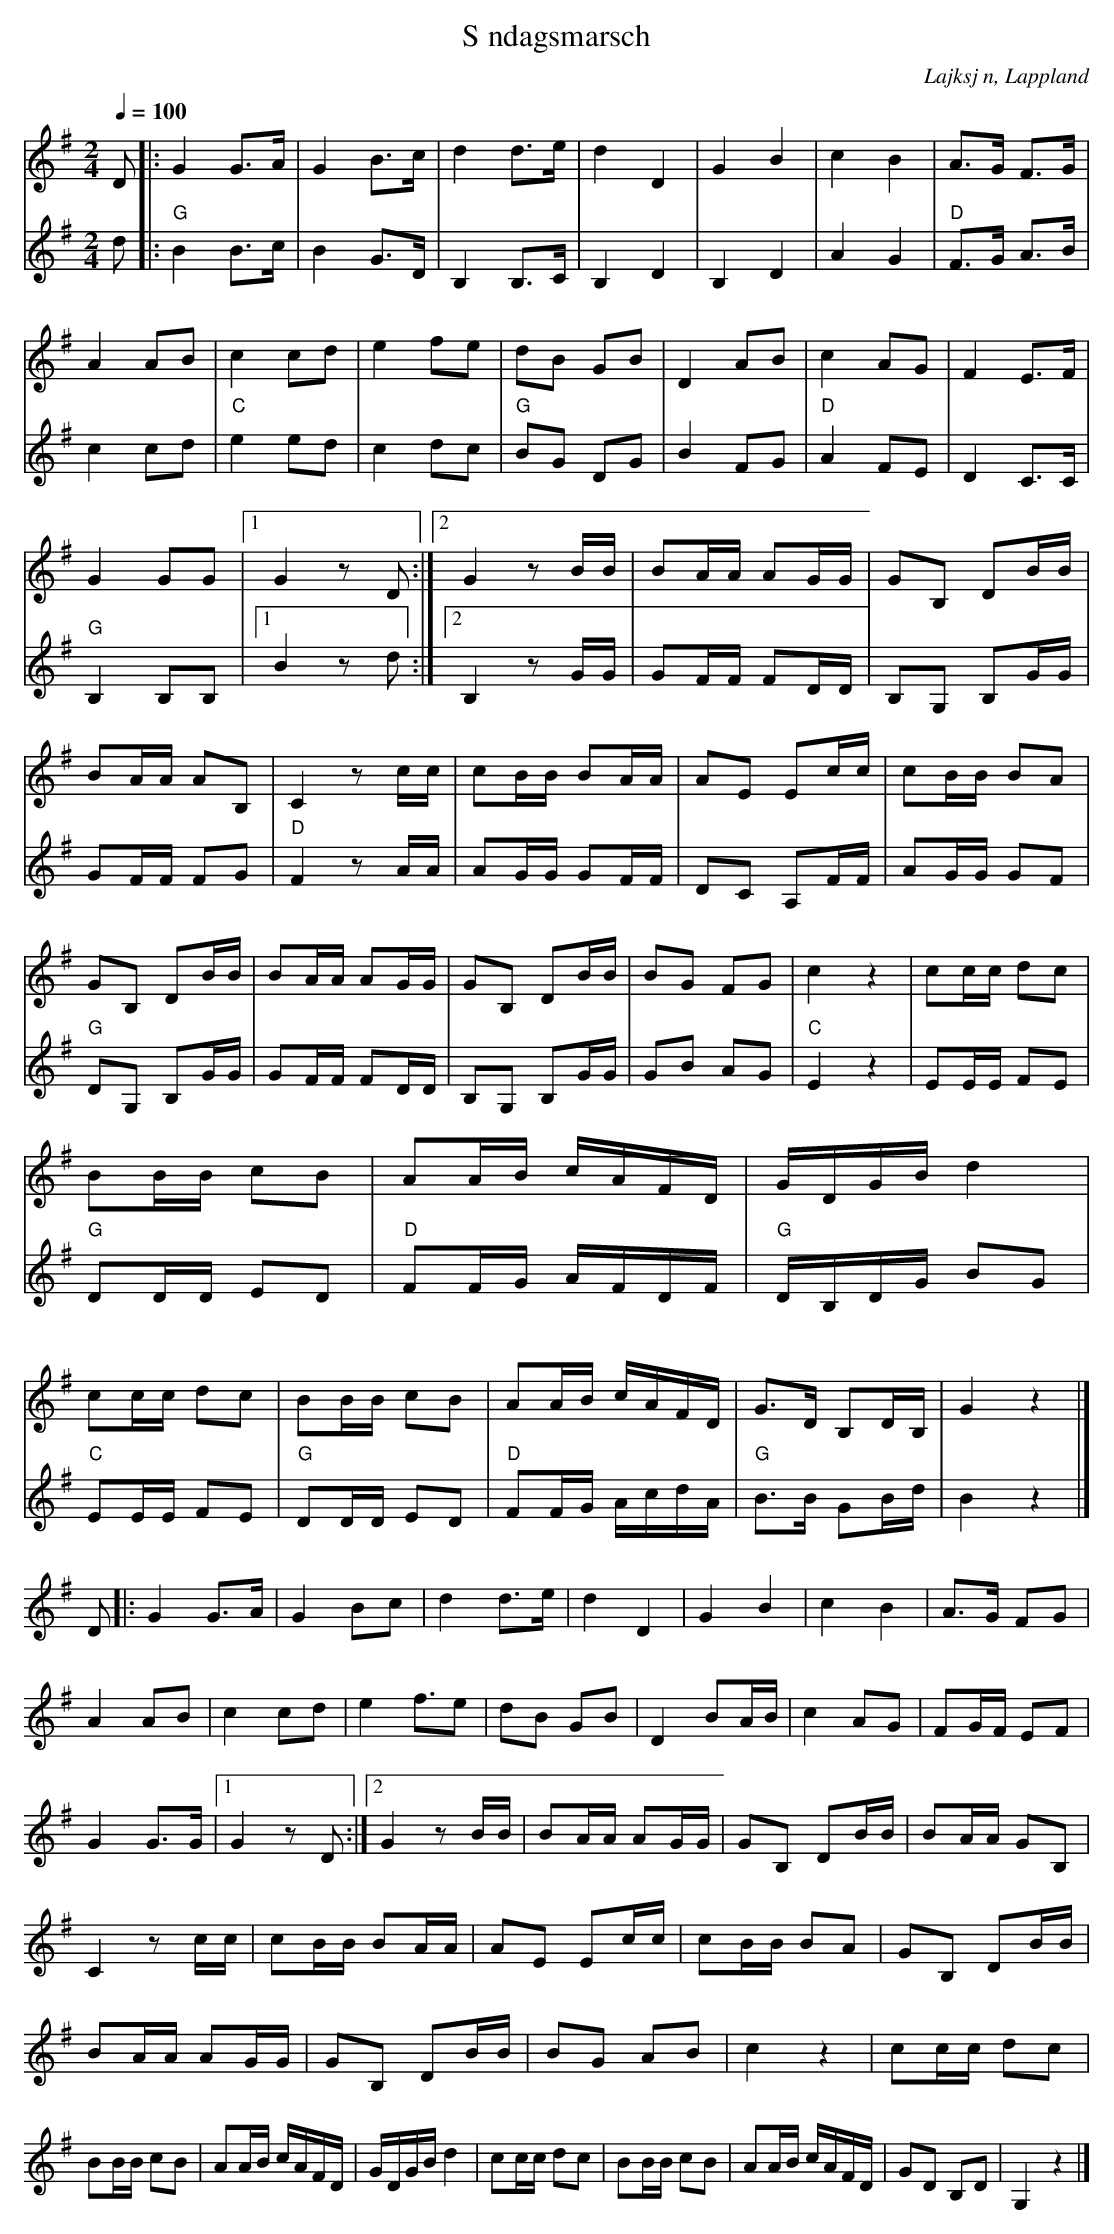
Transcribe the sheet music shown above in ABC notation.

X:1
T:S ndagsmarsch
O:Lajksj n, Lappland
Q:1/4=100
M:2/4
L:1/16
K:G
V:1
D2|:G4 G3A|G4 B3c|d4 d3e|d4 D4|G4 B4|c4 B4|A3G F3G|A4 A2B2|c4 c2d2|e4 f2e2|d2B2 G2B2|D4 A2B2|c4 A2G2|F4 E3F|G4 G2G2|1 G4 z2 D2:|2 G4 z2 BB| B2AA A2GG | G2B,2 D2BB| B2AA A2B,2| C4 z2 cc|c2BB B2AA| A2E2 E2cc| c2BB B2A2 | G2B,2 D2BB| B2AA A2GG|G2B,2 D2BB| B2G2 F2G2|c4 z4| c2cc d2c2|B2BB c2B2|A2AB cAFD|GDGB d4| c2cc d2c2|B2BB c2B2|A2AB cAFD| G3D B,2DB,|G4 z4 |]
V:2
d2|:"G" B4 B3c|B4 G3D|B,4 B,3C|B,4 D4| B,4 D4| A4 G4|"D" F3G A3B| c4 c2d2|"C" e4 e2d2| c4 d2c2|"G" B2G2 D2G2 |B4 F2G2|"D" A4 F2E2| D4 C3C |"G" B,4 B,2B,2 |1 B4 z2 d2:|2 B,4 z2 GG| G2FF F2DD | B,2G,2 B,2GG| G2FF F2G2|"D" F4 z2 AA| A2GG G2FF| D2C2 A,2FF| A2GG G2F2|"G" D2G,2 B,2GG|G2FF F2DD|B,2G,2 B,2GG|G2B2 A2G2|"C" E4 z4| E2EE F2E2|"G" D2DD E2D2|"D" F2FG AFDF|"G" DB,DG B2G2|"C" E2EE F2E2|"G" D2DD E2D2|"D" F2FG AcdA|"G" B3B G2Bd| B4 z4|]
V:1
D2|:G4 G3A|G4 B2c2|d4 d3e|d4 D4|G4 B4|c4 B4|A3G F2G2|A4 A2B2|c4 c2d2|e4 f3e2|d2B2 G2B2|D4 B2AB|c4 A2G2|F2GF E2F2|G4 G3G|1 G4 z2 D2:|2 G4 z2 BB| B2AA A2GG | G2B,2 D2BB| B2AA G2B,2| C4 z2 cc|c2BB B2AA| A2E2 E2cc| c2BB B2A2 | G2B,2 D2BB| B2AA A2GG|G2B,2 D2BB| B2G2 A2B2|c4 z4| c2cc d2c2|B2BB c2B2|A2AB cAFD|GDGB d4| c2cc d2c2|B2BB c2B2|A2AB cAFD| G2D2 B,2D2|G,4 z4 |]
